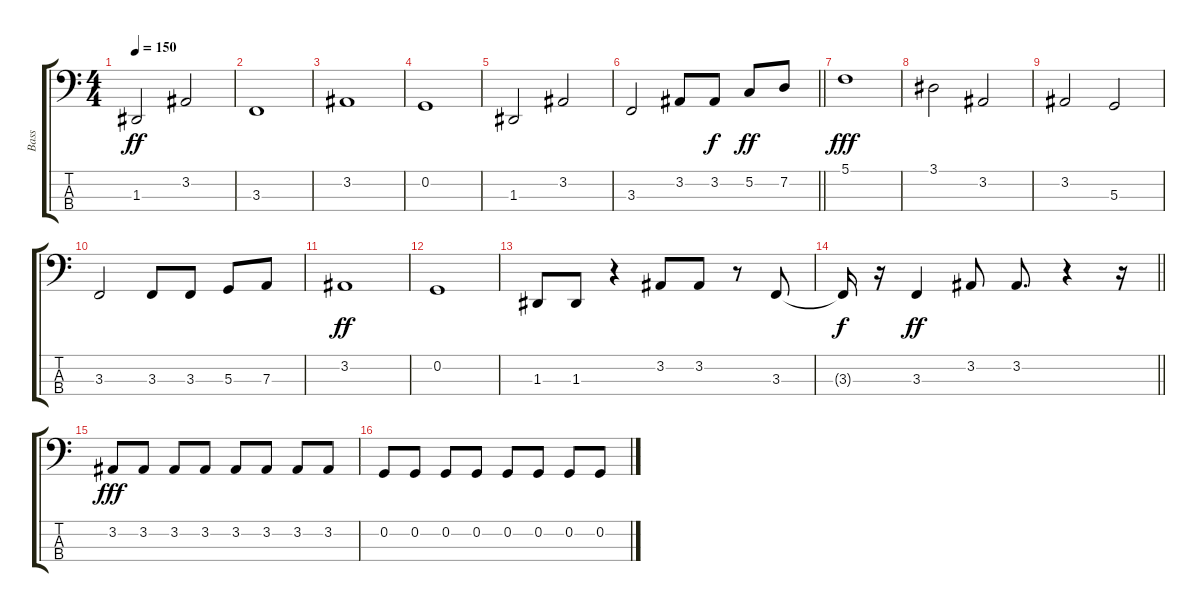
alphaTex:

\track ("Bass" "Bass") {instrument acousticbass}
\staff {score tabs}
\tuning (C2 G1 D1 A0) {hide}
\ts (4 4)
\tempo 150
\clef f4
\ks c
1.3.2{dy ff} 3.2.2 |
3.3.1 |
3.2.1 |
0.2.1 |
1.3.2 3.2.2 |
\barLineRight lightlight
3.3.2 3.2.8 3.2.8{dy f} 5.2.8{dy ff} 7.2.8 |
5.1.1{dy fff} |
3.1.2 3.2.2 |
3.2.2 5.3.2 |
3.3.2 3.3.8 3.3.8 5.3.8 7.3.8 |
3.2.1{dy ff} |
0.2.1 |
1.3.8 1.3.8 r.4 3.2.8 3.2.8 r.8 3.3.8 |
\barLineRight lightlight
3.3{t}.16{dy f} r.16 3.3.4{dy ff} 3.2.8 3.2.8{d} r.4 r.16 |
3.2.8{dy fff} 3.2.8 3.2.8 3.2.8 3.2.8 3.2.8 3.2.8 3.2.8 |
0.2.8 0.2.8 0.2.8 0.2.8 0.2.8 0.2.8 0.2.8 0.2.8
